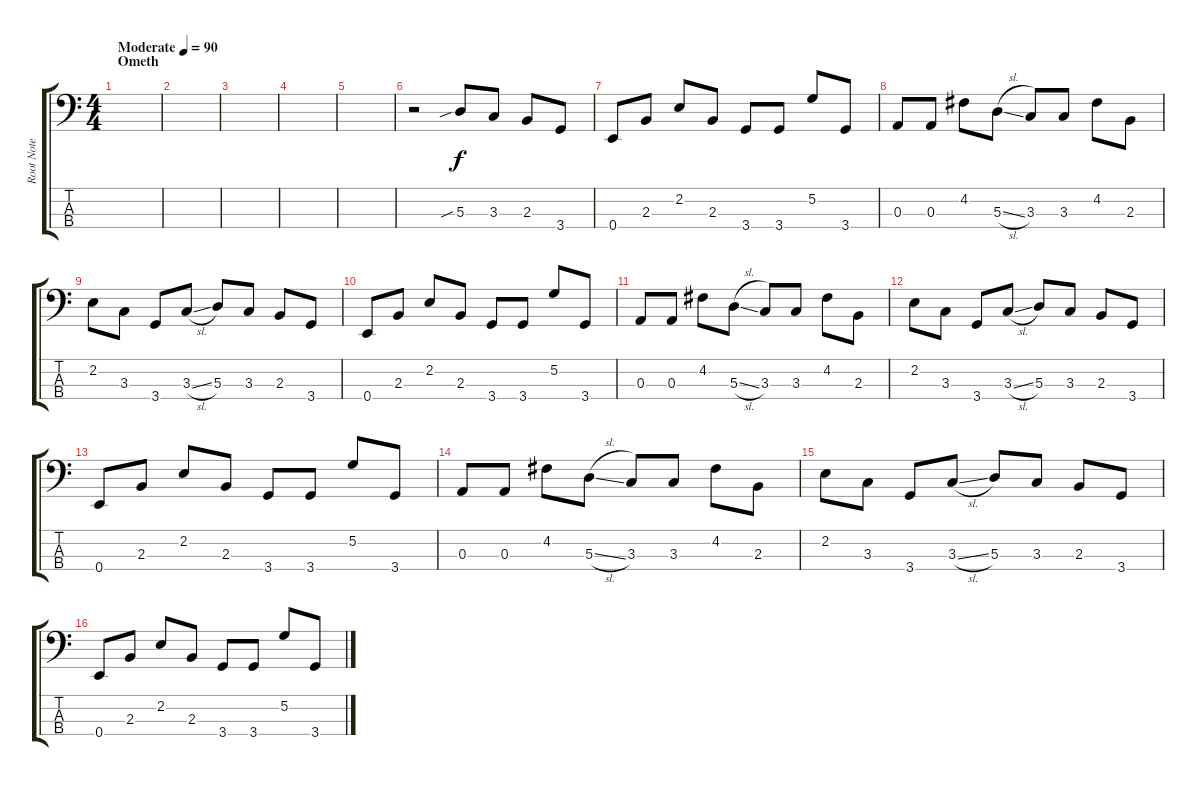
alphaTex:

\track ("Root Note Maniac" "Root Note ") {instrument electricbassfinger}
\staff {score tabs}
\tuning (G2 D2 A1 E1) {hide}
\ts (4 4)
\section ("" "Ometh")
\tempo (90 "Moderate")
\clef f4
\ks c
|
|
|
|
|
r.2 5.3{sib}.8 3.3.8 2.3.8 3.4.8 |
0.4.8 2.3.8 2.2.8 2.3.8 3.4.8 3.4.8 5.2.8 3.4.8 |
0.3.8 0.3.8 4.2.8 5.3{sl}.8 3.3.8 3.3.8 4.2.8 2.3.8 |
2.2.8 3.3.8 3.4.8 3.3{sl}.8 5.3.8 3.3.8 2.3.8 3.4.8 |
0.4.8 2.3.8 2.2.8 2.3.8 3.4.8 3.4.8 5.2.8 3.4.8 |
0.3.8 0.3.8 4.2.8 5.3{sl}.8 3.3.8 3.3.8 4.2.8 2.3.8 |
2.2.8 3.3.8 3.4.8 3.3{sl}.8 5.3.8 3.3.8 2.3.8 3.4.8 |
0.4.8 2.3.8 2.2.8 2.3.8 3.4.8 3.4.8 5.2.8 3.4.8 |
0.3.8 0.3.8 4.2.8 5.3{sl}.8 3.3.8 3.3.8 4.2.8 2.3.8 |
2.2.8 3.3.8 3.4.8 3.3{sl}.8 5.3.8 3.3.8 2.3.8 3.4.8 |
0.4.8 2.3.8 2.2.8 2.3.8 3.4.8 3.4.8 5.2.8 3.4.8
